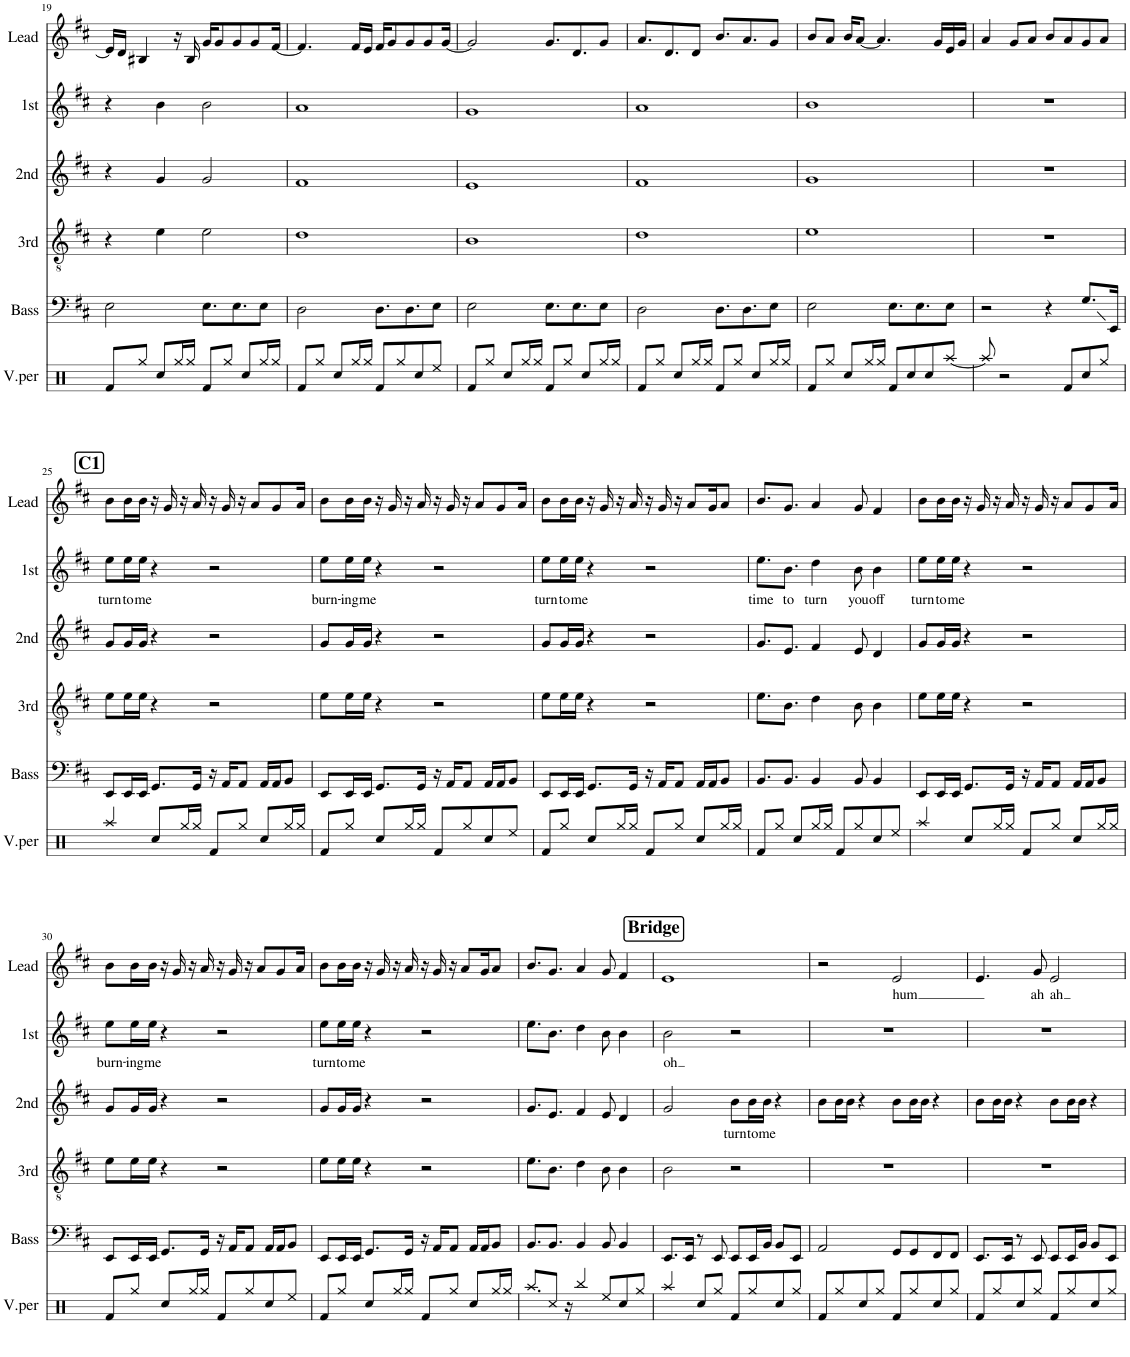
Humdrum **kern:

**kern	**kern	**kern	**kern	**text	**kern	**text	**kern	**text
*part6	*part5	*part4	*part3	*part3	*part2	*part2	*part1	*part1
*staff6	*staff5	*staff4	*staff3	*staff3	*staff2	*staff2	*staff1	*staff1
*I"V.per	*I"Bass	*I"3rd	*I"2nd	*	*I"1st	*	*I"Lead	*
*I'V.per	*I'Bass	*I'3rd	*I'2nd	*	*I'1st	*	*I'Lead	*
!!LO:PB:g=z
*clefX	*clefF4	*clefGv2	*clefG2	*	*clefG2	*	*clefG2	*
*k[]	*k[f#c#]	*k[f#c#]	*k[f#c#]	*	*k[f#c#]	*	*k[f#c#]	*
*M4/4	*M4/4	*M4/4	*M4/4	*	*M4/4	*	*M4/4	*
=19	=19	=19	=19	=19	=19	=19	=19	=19
8Rf/L	2E\	4r	4r	.	4r	.	16e/LL]	.
.	.	.	.	.	.	.	16d/JJ	.
8Rgg/J	.	.	.	.	.	.	4B#X/	.
8Rcc/L	.	4e\	4g/	.	4b\	.	.	.
16Rgg/L	.	.	.	.	.	.	16r	.
16Rgg/JJ	.	.	.	.	.	.	16B#/	.
8Rf/L	8.E\L	2e\	2g/	.	2b\	.	16g/KL	.
.	.	.	.	.	.	.	8g/	.
8Rgg/J	.	.	.	.	.	.	.	.
.	8.E\	.	.	.	.	.	8g/	.
8Rcc/L	.	.	.	.	.	.	.	.
.	.	.	.	.	.	.	8g/	.
16Rgg/L	8E\J	.	.	.	.	.	.	.
16Rgg/JJ	.	.	.	.	.	.	[16f#/Jk	.
=20	=20	=20	=20	=20	=20	=20	=20	=20
8Rf/L	2D\	1d	1f#	.	1a	.	4.f#/]	.
8Rgg/J	.	.	.	.	.	.	.	.
8Rcc/L	.	.	.	.	.	.	.	.
16Rgg/L	.	.	.	.	.	.	16f#/LL	.
16Rgg/JJ	.	.	.	.	.	.	16e/JJ	.
8Rf/L	8.D\L	.	.	.	.	.	16f#/KL	.
.	.	.	.	.	.	.	8g/	.
8Rgg/	.	.	.	.	.	.	.	.
.	8.D\	.	.	.	.	.	8g/	.
8Rcc/	.	.	.	.	.	.	.	.
.	.	.	.	.	.	.	8g/	.
8Ree/J	8E\J	.	.	.	.	.	.	.
.	.	.	.	.	.	.	[16g/Jk	.
=21	=21	=21	=21	=21	=21	=21	=21	=21
8Rf/L	2E\	1B	1e	.	1g	.	2g/]	.
8Rgg/J	.	.	.	.	.	.	.	.
8Rcc/L	.	.	.	.	.	.	.	.
16Rgg/L	.	.	.	.	.	.	.	.
16Rgg/JJ	.	.	.	.	.	.	.	.
8Rf/L	8.E\L	.	.	.	.	.	8.g/L	.
8Rgg/J	.	.	.	.	.	.	.	.
.	8.E\	.	.	.	.	.	8.d/	.
8Rcc/L	.	.	.	.	.	.	.	.
16Rgg/L	8E\J	.	.	.	.	.	8g/J	.
16Rgg/JJ	.	.	.	.	.	.	.	.
=22	=22	=22	=22	=22	=22	=22	=22	=22
8Rf/L	2D\	1d	1f#	.	1a	.	8.a/L	.
8Rgg/J	.	.	.	.	.	.	.	.
.	.	.	.	.	.	.	8.d/	.
8Rcc/L	.	.	.	.	.	.	.	.
16Rgg/L	.	.	.	.	.	.	8d/J	.
16Rgg/JJ	.	.	.	.	.	.	.	.
8Rf/L	8.D\L	.	.	.	.	.	8.b/L	.
8Rgg/J	.	.	.	.	.	.	.	.
.	8.D\	.	.	.	.	.	8.a/	.
8Rcc/L	.	.	.	.	.	.	.	.
16Rgg/L	8E\J	.	.	.	.	.	8g/J	.
16Rgg/JJ	.	.	.	.	.	.	.	.
=23	=23	=23	=23	=23	=23	=23	=23	=23
8Rf/L	2E\	1e	1g	.	1b	.	8b/L	.
8Rgg/J	.	.	.	.	.	.	8a/J	.
8Rcc/L	.	.	.	.	.	.	16b/KL	.
.	.	.	.	.	.	.	[8a/J	.
16Rgg/L	.	.	.	.	.	.	.	.
16Rgg/JJ	.	.	.	.	.	.	4.a/]	.
8Rf/L	8.E\L	.	.	.	.	.	.	.
8Rcc/	.	.	.	.	.	.	.	.
.	8.E\	.	.	.	.	.	.	.
8Rcc/	.	.	.	.	.	.	.	.
.	.	.	.	.	.	.	16g/LL	.
[8Raa/J	8E\J	.	.	.	.	.	16e/	.
.	.	.	.	.	.	.	16g/JJ	.
=24	=24	=24	=24	=24	=24	=24	=24	=24
8Raa/]	2r	1r	1r	.	1r	.	4a/	.
2r	.	.	.	.	.	.	.	.
.	.	.	.	.	.	.	8g/L	.
.	.	.	.	.	.	.	8a/J	.
.	4r	.	.	.	.	.	8b/L	.
8Rf/L	.	.	.	.	.	.	8a/	.
8Rcc/	8.G/L	.	.	.	.	.	8g/	.
8Rgg/J	.	.	.	.	.	.	8a/J	.
.	16EE/Jk	.	.	.	.	.	.	.
!!LO:LB:g=z
!!LO:REH:place=s1:a:B:cj:fs=14:t=C1
=25	=25	=25	=25	=25	=25	=25	=25	=25
!	!	!	!	!	!	!LO:LY:b	!	!
4Raa/	8EE/L	8e\L	8g/L	.	8ee\L	turn	8b\L	.
!	!	!	!	!	!	!LO:LY:b	!	!
.	16EE/L	16e\L	16g/L	.	16ee\L	to	16b\L	.
!	!	!	!	!	!	!LO:LY:b	!	!
.	16EE/JJ	16e\JJ	16g/JJ	.	16ee\JJ	me	16b\JJ	.
8Rcc/L	8.GG/L	4r	4r	.	4r	.	16r	.
.	.	.	.	.	.	.	16g/	.
16Rgg/L	.	.	.	.	.	.	16r	.
16Rgg/JJ	16GG/Jk	.	.	.	.	.	16a/	.
8Rf/L	16r	2r	2r	.	2r	.	16r	.
.	16AA/KL	.	.	.	.	.	16g/	.
8Rgg/J	8AA/J	.	.	.	.	.	16r	.
.	.	.	.	.	.	.	8a/L	.
8Rcc/L	16AA/LL	.	.	.	.	.	.	.
.	16AA/J	.	.	.	.	.	8g/	.
16Rgg/L	8BB/J	.	.	.	.	.	.	.
16Rgg/JJ	.	.	.	.	.	.	16a/Jk	.
=26	=26	=26	=26	=26	=26	=26	=26	=26
!	!	!	!	!	!	!LO:LY:b	!	!
8Rf/L	8EE/L	8e\L	8g/L	.	8ee\L	burn-	8b\L	.
!	!	!	!	!	!	!LO:LY:b	!	!
8Rgg/J	16EE/L	16e\L	16g/L	.	16ee\L	-ing	16b\L	.
!	!	!	!	!	!	!LO:LY:b	!	!
.	16EE/JJ	16e\JJ	16g/JJ	.	16ee\JJ	me	16b\JJ	.
8Rcc/L	8.GG/L	4r	4r	.	4r	.	16r	.
.	.	.	.	.	.	.	16g/	.
16Rgg/L	.	.	.	.	.	.	16r	.
16Rgg/JJ	16GG/Jk	.	.	.	.	.	16a/	.
8Rf/L	16r	2r	2r	.	2r	.	16r	.
.	16AA/KL	.	.	.	.	.	16g/	.
8Rgg/	8AA/J	.	.	.	.	.	16r	.
.	.	.	.	.	.	.	8a/L	.
8Rcc/	16AA/LL	.	.	.	.	.	.	.
.	16AA/J	.	.	.	.	.	8g/	.
8Ree/J	8BB/J	.	.	.	.	.	.	.
.	.	.	.	.	.	.	16a/Jk	.
=27	=27	=27	=27	=27	=27	=27	=27	=27
!	!	!	!	!	!	!LO:LY:b	!	!
8Rf/L	8EE/L	8e\L	8g/L	.	8ee\L	turn	8b\L	.
!	!	!	!	!	!	!LO:LY:b	!	!
8Rgg/J	16EE/L	16e\L	16g/L	.	16ee\L	to	16b\L	.
!	!	!	!	!	!	!LO:LY:b	!	!
.	16EE/JJ	16e\JJ	16g/JJ	.	16ee\JJ	me	16b\JJ	.
8Rcc/L	8.GG/L	4r	4r	.	4r	.	16r	.
.	.	.	.	.	.	.	16g/	.
16Rgg/L	.	.	.	.	.	.	16r	.
16Rgg/JJ	16GG/Jk	.	.	.	.	.	16a/	.
8Rf/L	16r	2r	2r	.	2r	.	16r	.
.	16AA/KL	.	.	.	.	.	16g/	.
8Rgg/J	8AA/J	.	.	.	.	.	16r	.
.	.	.	.	.	.	.	8a/L	.
8Rcc/L	16AA/LL	.	.	.	.	.	.	.
.	16AA/J	.	.	.	.	.	16g/K	.
16Rgg/L	8BB/J	.	.	.	.	.	8a/J	.
16Rgg/JJ	.	.	.	.	.	.	.	.
=28	=28	=28	=28	=28	=28	=28	=28	=28
!	!	!	!	!	!	!LO:LY:b	!	!
8Rf/L	8.BB/L	8.e\L	8.g/L	.	8.ee\L	time	8.b/L	.
8Rgg/J	.	.	.	.	.	.	.	.
!	!	!	!	!	!	!LO:LY:b	!	!
.	8.BB/J	8.B\J	8.e/J	.	8.b\J	to	8.g/J	.
8Rcc/L	.	.	.	.	.	.	.	.
!	!	!	!	!	!	!LO:LY:b	!	!
16Rgg/L	4BB/	4d\	4f#/	.	4dd\	turn	4a/	.
16Rgg/JJ	.	.	.	.	.	.	.	.
8Rf/L	.	.	.	.	.	.	.	.
!	!	!	!	!	!	!LO:LY:b	!	!
8Rgg/	8BB/	8B\	8e/	.	8b\	you	8g/	.
!	!	!	!	!	!	!LO:LY:b	!	!
8Rcc/	4BB/	4B\	4d/	.	4b\	off	4f#/	.
8Ree/J	.	.	.	.	.	.	.	.
=29	=29	=29	=29	=29	=29	=29	=29	=29
!	!	!	!	!	!	!LO:LY:b	!	!
4Raa/	8EE/L	8e\L	8g/L	.	8ee\L	turn	8b\L	.
!	!	!	!	!	!	!LO:LY:b	!	!
.	16EE/L	16e\L	16g/L	.	16ee\L	to	16b\L	.
!	!	!	!	!	!	!LO:LY:b	!	!
.	16EE/JJ	16e\JJ	16g/JJ	.	16ee\JJ	me	16b\JJ	.
8Rcc/L	8.GG/L	4r	4r	.	4r	.	16r	.
.	.	.	.	.	.	.	16g/	.
16Rgg/L	.	.	.	.	.	.	16r	.
16Rgg/JJ	16GG/Jk	.	.	.	.	.	16a/	.
8Rf/L	16r	2r	2r	.	2r	.	16r	.
.	16AA/KL	.	.	.	.	.	16g/	.
8Rgg/J	8AA/J	.	.	.	.	.	16r	.
.	.	.	.	.	.	.	8a/L	.
8Rcc/L	16AA/LL	.	.	.	.	.	.	.
.	16AA/J	.	.	.	.	.	8g/	.
16Rgg/L	8BB/J	.	.	.	.	.	.	.
16Rgg/JJ	.	.	.	.	.	.	16a/Jk	.
!!LO:LB:g=z
=30	=30	=30	=30	=30	=30	=30	=30	=30
!	!	!	!	!	!	!LO:LY:b	!	!
8Rf/L	8EE/L	8e\L	8g/L	.	8ee\L	burn-	8b\L	.
!	!	!	!	!	!	!LO:LY:b	!	!
8Rgg/J	16EE/L	16e\L	16g/L	.	16ee\L	-ing	16b\L	.
!	!	!	!	!	!	!LO:LY:b	!	!
.	16EE/JJ	16e\JJ	16g/JJ	.	16ee\JJ	me	16b\JJ	.
8Rcc/L	8.GG/L	4r	4r	.	4r	.	16r	.
.	.	.	.	.	.	.	16g/	.
16Rgg/L	.	.	.	.	.	.	16r	.
16Rgg/JJ	16GG/Jk	.	.	.	.	.	16a/	.
8Rf/L	16r	2r	2r	.	2r	.	16r	.
.	16AA/KL	.	.	.	.	.	16g/	.
8Rgg/	8AA/J	.	.	.	.	.	16r	.
.	.	.	.	.	.	.	8a/L	.
8Rcc/	16AA/LL	.	.	.	.	.	.	.
.	16AA/J	.	.	.	.	.	8g/	.
8Ree/J	8BB/J	.	.	.	.	.	.	.
.	.	.	.	.	.	.	16a/Jk	.
=31	=31	=31	=31	=31	=31	=31	=31	=31
!	!	!	!	!	!	!LO:LY:b	!	!
8Rf/L	8EE/L	8e\L	8g/L	.	8ee\L	turn	8b\L	.
!	!	!	!	!	!	!LO:LY:b	!	!
8Rgg/J	16EE/L	16e\L	16g/L	.	16ee\L	to	16b\L	.
!	!	!	!	!	!	!LO:LY:b	!	!
.	16EE/JJ	16e\JJ	16g/JJ	.	16ee\JJ	me	16b\JJ	.
8Rcc/L	8.GG/L	4r	4r	.	4r	.	16r	.
.	.	.	.	.	.	.	16g/	.
16Rgg/L	.	.	.	.	.	.	16r	.
16Rgg/JJ	16GG/Jk	.	.	.	.	.	16a/	.
8Rf/L	16r	2r	2r	.	2r	.	16r	.
.	16AA/KL	.	.	.	.	.	16g/	.
8Rgg/J	8AA/J	.	.	.	.	.	16r	.
.	.	.	.	.	.	.	8a/L	.
8Rcc/L	16AA/LL	.	.	.	.	.	.	.
.	16AA/J	.	.	.	.	.	16g/K	.
16Rgg/L	8BB/J	.	.	.	.	.	8a/J	.
16Rgg/JJ	.	.	.	.	.	.	.	.
=32	=32	=32	=32	=32	=32	=32	=32	=32
8.Raa/L	8.BB/L	8.e\L	8.g/L	.	8.ee\L	.	8.b/L	.
8Rcc/J	8.BB/J	8.B\J	8.e/J	.	8.b\J	.	8.g/J	.
16r	.	.	.	.	.	.	.	.
4Rbb/	4BB/	4d\	4f#/	.	4dd\	.	4a/	.
8Ree/L	8BB/	8B\	8e/	.	8b\	.	8g/	.
8Rcc/	4BB/	4B\	4d/	.	4b\	.	4f#/	.
8Rgg/J	.	.	.	.	.	.	.	.
!!LO:REH:place=s1:a:B:cj:fs=14:t=Bridge
=33	=33	=33	=33	=33	=33	=33	=33	=33
!	!	!	!	!	!	!LO:LY:b	!	!
4Raa/	8.EE/L	2B\	2g/	.	2b\	oh	1e	.
.	16EE/Jk	.	.	.	.	.	.	.
8Rcc/L	8r	.	.	.	.	.	.	.
8Rgg/J	8EE/	.	.	.	.	.	.	.
!	!	!	!	!LO:LY:b	!	!	!	!
8Rf/L	8EE/L	2r	8b\L	turn	2r	.	.	.
!	!	!	!	!LO:LY:b	!	!	!	!
8Rgg/	16EE/L	.	16b\L	to	.	.	.	.
!	!	!	!	!LO:LY:b	!	!	!	!
.	16BB/JJ	.	16b\JJ	me	.	.	.	.
8Rcc/	8BB/L	.	4r	.	.	.	.	.
8Rgg/J	8EE/J	.	.	.	.	.	.	.
=34	=34	=34	=34	=34	=34	=34	=34	=34
8Rf/L	2AA/	1r	8b\L	.	1r	.	2r	.
8Rgg/	.	.	16b\L	.	.	.	.	.
.	.	.	16b\JJ	.	.	.	.	.
8Rcc/	.	.	4r	.	.	.	.	.
8Rgg/J	.	.	.	.	.	.	.	.
!	!	!	!	!	!	!	!	!LO:LY:b
8Rf/L	8GG/L	.	8b\L	.	.	.	2e/	hum
8Rgg/	8GG/	.	16b\L	.	.	.	.	.
.	.	.	16b\JJ	.	.	.	.	.
8Rcc/	8FF#/	.	4r	.	.	.	.	.
8Rgg/J	8FF#/J	.	.	.	.	.	.	.
=35	=35	=35	=35	=35	=35	=35	=35	=35
8Rf/L	8.EE/L	1r	8b\L	.	1r	.	4.e/	.
8Rgg/	.	.	16b\L	.	.	.	.	.
.	16EE/Jk	.	16b\JJ	.	.	.	.	.
8Rcc/	8r	.	4r	.	.	.	.	.
!	!	!	!	!	!	!	!	!LO:LY:b
8Rgg/J	8EE/	.	.	.	.	.	8g/	ah
!	!	!	!	!	!	!	!	!LO:LY:b
8Rf/L	8EE/L	.	8b\L	.	.	.	2e/	ah
8Rgg/	16EE/L	.	16b\L	.	.	.	.	.
.	16BB/JJ	.	16b\JJ	.	.	.	.	.
8Rcc/	8BB/L	.	4r	.	.	.	.	.
8Rgg/J	8EE/J	.	.	.	.	.	.	.
=	=	=	=	=	=	=	=	=
*-	*-	*-	*-	*-	*-	*-	*-	*-
